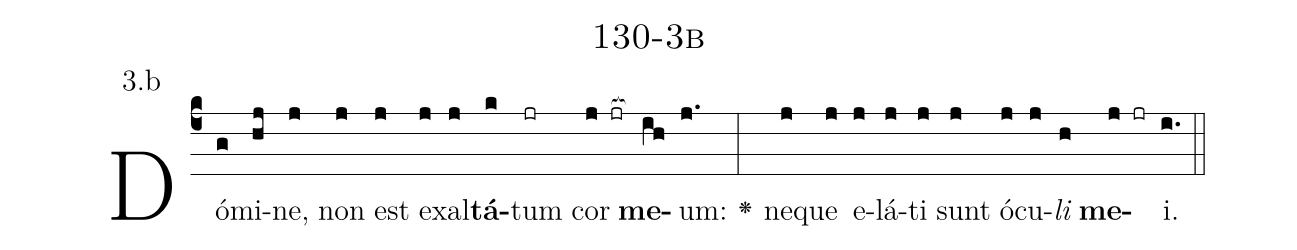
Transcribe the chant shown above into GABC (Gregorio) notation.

name: 130-3b;
annotation: 3.b;
%%
(c4)Dó(g)mi(hj)ne,(j) non(j) est(j) ex(j)al(j)<b>tá</b>(k)tum(jr) cor(j jr[ocb:1{]) <b>me</b>(ih[ocb:0}])um:(j.) <v>\greheightstar</v>(:) ne(j)que(j) e(j)lá(j)ti(j) sunt(j) ó(j)cu(j)<i>li</i>(h) <b>me</b>(j jr)i.(i.) (::)


%E(j) u(j) o(j) u(h) a(j) e.(i.) (::)
